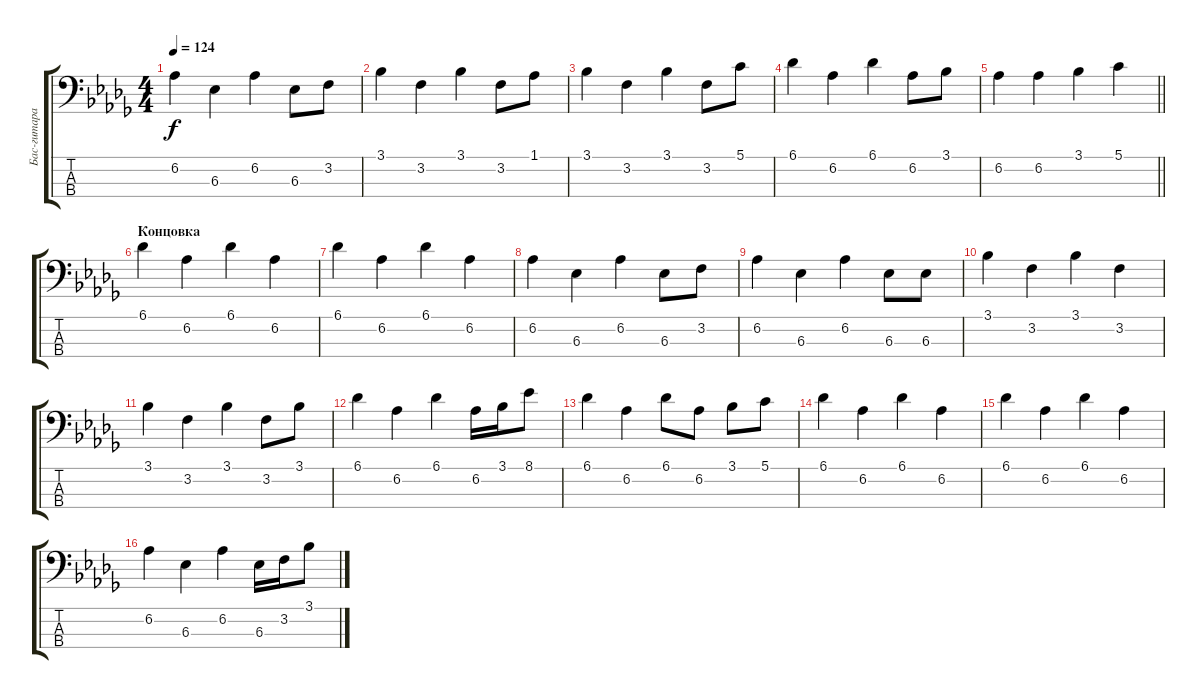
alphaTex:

\track ("Бас-гитара (А.Кутиков)" "Бас-гитара") {instrument electricbassfinger}
\staff {score tabs}
\tuning (G2 D2 A1 E1) {hide}
\ts (4 4)
\tempo 124
\clef f4
\ks bbminor
6.2.4{dy f} 6.3.4 6.2.4 6.3.8 3.2.8 |
3.1.4 3.2.4 3.1.4 3.2.8 1.1.8 |
3.1.4 3.2.4 3.1.4 3.2.8 5.1.8 |
6.1.4 6.2.4 6.1.4 6.2.8 3.1.8 |
\barLineRight lightlight
6.2.4 6.2.4 3.1.4 5.1.4 |
\section ("" "Концовка")
6.1.4 6.2.4 6.1.4 6.2.4 |
6.1.4 6.2.4 6.1.4 6.2.4 |
6.2.4 6.3.4 6.2.4 6.3.8 3.2.8 |
6.2.4 6.3.4 6.2.4 6.3.8 6.3.8 |
3.1.4 3.2.4 3.1.4 3.2.4 |
3.1.4 3.2.4 3.1.4 3.2.8 3.1.8 |
6.1.4 6.2.4 6.1.4 6.2.16 3.1.16 8.1.8 |
6.1.4 6.2.4 6.1.8 6.2.8 3.1.8 5.1.8 |
6.1.4 6.2.4 6.1.4 6.2.4 |
6.1.4 6.2.4 6.1.4 6.2.4 |
6.2.4 6.3.4 6.2.4 6.3.16 3.2.16 3.1.8
